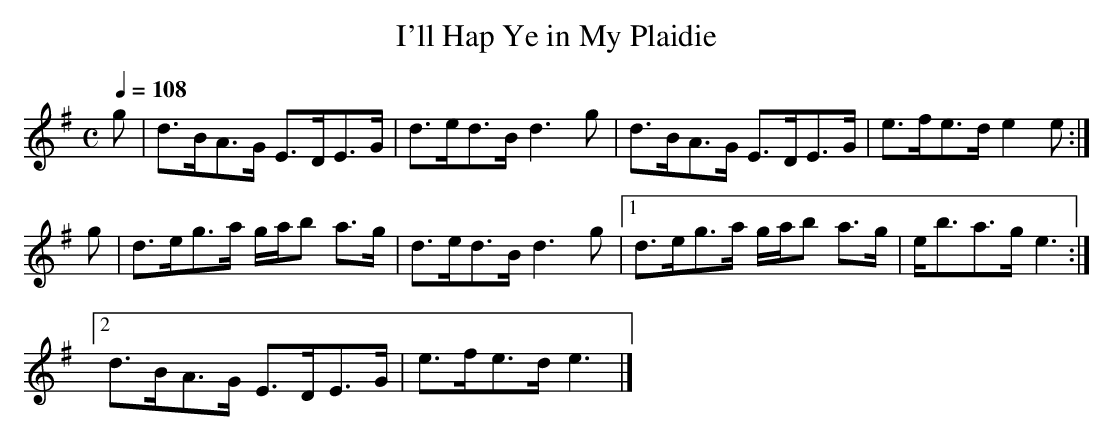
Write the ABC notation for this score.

X:1
T:I'll Hap Ye in My Plaidie
M:C
L:1/8
Q:1/4=108
K:EMin
g|d>BA>G E>DE>G   |d>ed>B d3g|   d>BA>G E>DE>G   |e>fe>d e2e:|
g|d>eg>a g/a/b a>g|d>ed>B d3g|[1 d>eg>a g/a/b a>g|e<ba>g e3 :|
                              [2 d>BA>G E>DE>G   |e>fe>d e3 |]

and in this jig published by Niel Gow:
